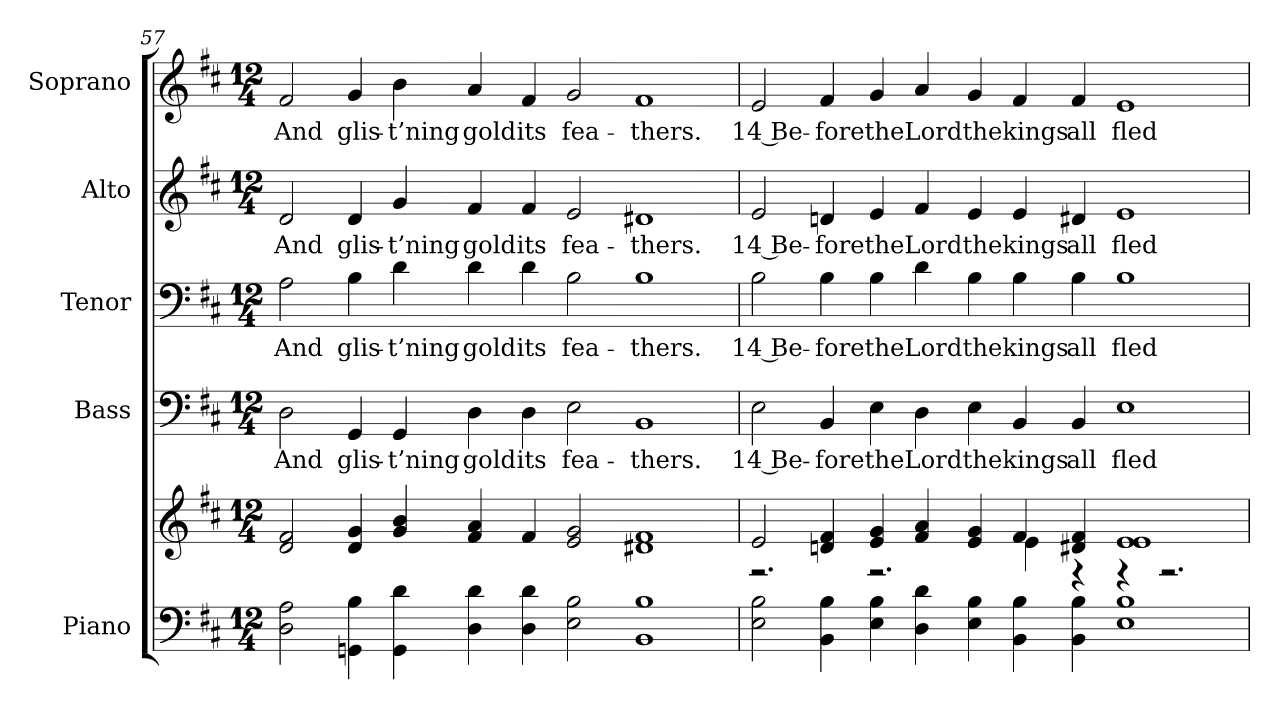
**kern	**kern	**kern	**text	**kern	**text	**kern	**text	**kern	**text
*part5	*part5	*part4	*part4	*part3	*part3	*part2	*part2	*part1	*part1
*staff6	*staff5	*staff4	*staff4	*staff3	*staff3	*staff2	*staff2	*staff1	*staff1
*I"Piano	*	*I"Bass	*	*I"Tenor	*	*I"Alto	*	*I"Soprano	*
*I'Pno.	*	*I'B.	*	*I'T.	*	*I'A.	*	*I'S.	*
!!LO:PB:g=z
*clefF4	*clefG2	*clefF4	*	*clefF4	*	*clefG2	*	*clefG2	*
*k[f#c#]	*k[f#c#]	*k[f#c#]	*	*k[f#c#]	*	*k[f#c#]	*	*k[f#c#]	*
*D:	*D:	*D:	*	*D:	*	*D:	*	*D:	*
*M12/4	*M12/4	*M12/4	*	*M12/4	*	*M12/4	*	*M12/4	*
=57	=57	=57	=57	=57	=57	=57	=57	=57	=57
!	!	!	!LO:LY:b:color=#000000	!	!	!	!	!	!
!	!	!	!	!	!LO:LY:b:color=#000000	!	!	!	!
!	!	!	!	!	!	!	!LO:LY:b:color=#000000	!	!
!	!	!	!	!	!	!	!	!	!LO:LY:b:color=#000000
2Di\ 2Ai	2di/ 2f#i	2Di\	And	2Ai\	And	2di/	And	2f#i/	And
!	!	!	!LO:LY:b:color=#000000	!	!	!	!	!	!
!	!	!	!	!	!LO:LY:b:color=#000000	!	!	!	!
!	!	!	!	!	!	!	!LO:LY:b:color=#000000	!	!
!	!	!	!	!	!	!	!	!	!LO:LY:b:color=#000000
4GGni\ 4Bi	4di/ 4gi	4GGi/	glis-	4Bi\	glis-	4di/	glis-	4gi/	glis-
!	!	!	!LO:LY:b:color=#000000	!	!	!	!	!	!
!	!	!	!	!	!LO:LY:b:color=#000000	!	!	!	!
!	!	!	!	!	!	!	!LO:LY:b:color=#000000	!	!
!	!	!	!	!	!	!	!	!	!LO:LY:b:color=#000000
4GGi\ 4di	4gi/ 4bi	4GGi/	-t’ning	4di\	-t’ning	4gi/	-t’ning	4bi\	-t’ning
!	!	!	!LO:LY:b:color=#000000	!	!	!	!	!	!
!	!	!	!	!	!LO:LY:b:color=#000000	!	!	!	!
!	!	!	!	!	!	!	!LO:LY:b:color=#000000	!	!
!	!	!	!	!	!	!	!	!	!LO:LY:b:color=#000000
4Di\ 4di	4f#i/ 4ai	4Di\	gold	4di\	gold	4f#i/	gold	4ai/	gold
!	!	!	!LO:LY:b:color=#000000	!	!	!	!	!	!
!	!	!	!	!	!LO:LY:b:color=#000000	!	!	!	!
!	!	!	!	!	!	!	!LO:LY:b:color=#000000	!	!
!	!	!	!	!	!	!	!	!	!LO:LY:b:color=#000000
4Di\ 4di	4f#i/	4Di\	its	4di\	its	4f#i/	its	4f#i/	its
!	!	!	!LO:LY:b:color=#000000	!	!	!	!	!	!
!	!	!	!	!	!LO:LY:b:color=#000000	!	!	!	!
!	!	!	!	!	!	!	!LO:LY:b:color=#000000	!	!
!	!	!	!	!	!	!	!	!	!LO:LY:b:color=#000000
2Ei\ 2Bi	2ei/ 2gi	2Ei\	fea-	2Bi\	fea-	2ei/	fea-	2gi/	fea-
!	!	!	!LO:LY:b:color=#000000	!	!	!	!	!	!
!	!	!	!	!	!LO:LY:b:color=#000000	!	!	!	!
!	!	!	!	!	!	!	!LO:LY:b:color=#000000	!	!
!	!	!	!	!	!	!	!	!	!LO:LY:b:color=#000000
1BBi 1Bi	1d#Xi 1f#i	1BBi	-thers.	1Bi	-thers.	1d#Xi	-thers.	1f#i	-thers.
=58	=58	=58	=58	=58	=58	=58	=58	=58	=58
*	*^	*	*	*	*	*	*	*	*
!	!	!	!	!LO:LY:b:color=#000000	!	!	!	!	!	!
!	!	!	!	!	!	!LO:LY:b:color=#000000	!	!	!	!
!	!	!	!	!	!	!	!	!LO:LY:b:color=#000000	!	!
!	!	!	!	!	!	!	!	!	!	!LO:LY:b:color=#000000
2Ei\ 2Bi	2ei/	2.r	2Ei\	14 Be-	2Bi\	14 Be-	2ei/	14 Be-	2ei/	14 Be-
!	!	!	!	!LO:LY:b:color=#000000	!	!	!	!	!	!
!	!	!	!	!	!	!LO:LY:b:color=#000000	!	!	!	!
!	!	!	!	!	!	!	!	!LO:LY:b:color=#000000	!	!
!	!	!	!	!	!	!	!	!	!	!LO:LY:b:color=#000000
4BBi\ 4Bi	4dni/ 4f#i	.	4BBi/	-fore	4Bi\	-fore	4dni/	-fore	4f#i/	-fore
!	!	!	!	!LO:LY:b:color=#000000	!	!	!	!	!	!
!	!	!	!	!	!	!LO:LY:b:color=#000000	!	!	!	!
!	!	!	!	!	!	!	!	!LO:LY:b:color=#000000	!	!
!	!	!	!	!	!	!	!	!	!	!LO:LY:b:color=#000000
4Ei\ 4Bi	4ei/ 4gi	2.r	4Ei\	the	4Bi\	the	4ei/	the	4gi/	the
!	!	!	!	!LO:LY:b:color=#000000	!	!	!	!	!	!
!	!	!	!	!	!	!LO:LY:b:color=#000000	!	!	!	!
!	!	!	!	!	!	!	!	!LO:LY:b:color=#000000	!	!
!	!	!	!	!	!	!	!	!	!	!LO:LY:b:color=#000000
4Di\ 4di	4f#i/ 4ai	.	4Di\	Lord	4di\	Lord	4f#i/	Lord	4ai/	Lord
!	!	!	!	!LO:LY:b:color=#000000	!	!	!	!	!	!
!	!	!	!	!	!	!LO:LY:b:color=#000000	!	!	!	!
!	!	!	!	!	!	!	!	!LO:LY:b:color=#000000	!	!
!	!	!	!	!	!	!	!	!	!	!LO:LY:b:color=#000000
4Ei\ 4Bi	4ei/ 4gi	.	4Ei\	the	4Bi\	the	4ei/	the	4gi/	the
!	!	!	!	!LO:LY:b:color=#000000	!	!	!	!	!	!
!	!	!	!	!	!	!LO:LY:b:color=#000000	!	!	!	!
!	!	!	!	!	!	!	!	!LO:LY:b:color=#000000	!	!
!	!	!	!	!	!	!	!	!	!	!LO:LY:b:color=#000000
4BBi\ 4Bi	4f#i/	4ei\	4BBi/	kings	4Bi\	kings	4ei/	kings	4f#i/	kings
!	!	!	!	!LO:LY:b:color=#000000	!	!	!	!	!	!
!	!	!	!	!	!	!LO:LY:b:color=#000000	!	!	!	!
!	!	!	!	!	!	!	!	!LO:LY:b:color=#000000	!	!
!	!	!	!	!	!	!	!	!	!	!LO:LY:b:color=#000000
4BBi\ 4Bi	4d#Xi/ 4f#i	4r	4BBi/	all	4Bi\	all	4d#Xi/	all	4f#i/	all
!	!	!	!	!LO:LY:b:color=#000000	!	!	!	!	!	!
!	!	!	!	!	!	!LO:LY:b:color=#000000	!	!	!	!
!	!	!	!	!	!	!	!	!LO:LY:b:color=#000000	!	!
!	!	!	!	!	!	!	!	!	!	!LO:LY:b:color=#000000
1Ei 1Bi	1ei 1ei	4r	1Ei	fled	1Bi	fled	1ei	fled	1ei	fled
.	.	2.r	.	.	.	.	.	.	.	.
*	*v	*v	*	*	*	*	*	*	*	*
=	=	=	=	=	=	=	=	=	=
*-	*-	*-	*-	*-	*-	*-	*-	*-	*-
